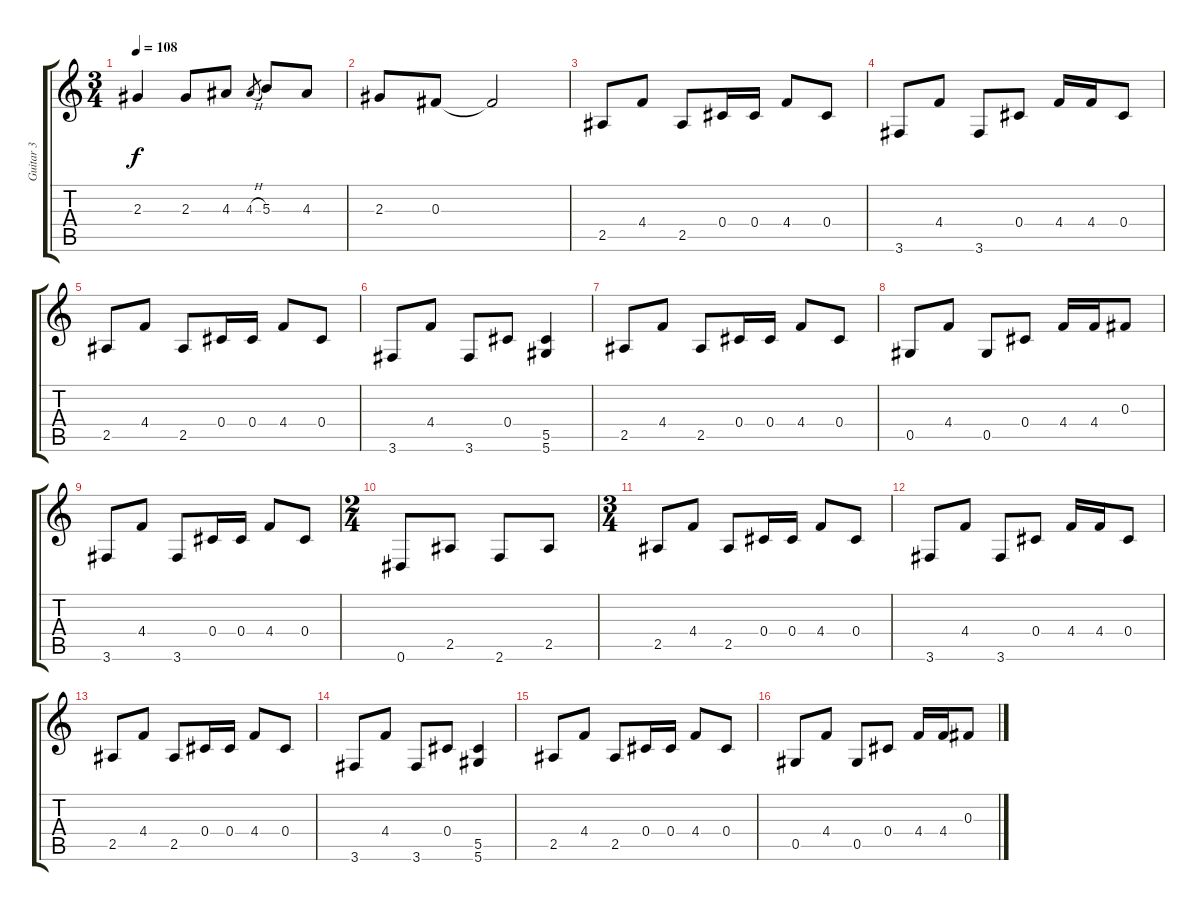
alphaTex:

\track ("Guitar 3" "Guitar 3") {instrument electricguitarclean}
\staff {score tabs}
\tuning (Eb4 Bb3 Gb3 Db3 Ab2 Eb2) {hide}
\ts (3 4)
\tempo 108
\clef g2
\ks c
2.3.4{dy f} 2.3.8 4.3.8 4.3{h}.8{gr} 5.3.8 4.3.8 |
2.3.8 0.3.8 0.3{t}.2 |
2.5.8 4.4.8 2.5.8 0.4.16 0.4.16 4.4.8 0.4.8 |
3.6.8 4.4.8 3.6.8 0.4.8 4.4.16 4.4.16 0.4.8 |
2.5.8 4.4.8 2.5.8 0.4.16 0.4.16 4.4.8 0.4.8 |
3.6.8 4.4.8 3.6.8 0.4.8 (5.5 5.6).4 |
2.5.8 4.4.8 2.5.8 0.4.16 0.4.16 4.4.8 0.4.8 |
0.5.8 4.4.8 0.5.8 0.4.8 4.4.16 4.4.16 0.3.8 |
3.6.8 4.4.8 3.6.8 0.4.16 0.4.16 4.4.8 0.4.8 |
\ts (2 4)
0.6.8 2.5.8 2.6.8 2.5.8 |
\ts (3 4)
2.5.8 4.4.8 2.5.8 0.4.16 0.4.16 4.4.8 0.4.8 |
3.6.8 4.4.8 3.6.8 0.4.8 4.4.16 4.4.16 0.4.8 |
2.5.8 4.4.8 2.5.8 0.4.16 0.4.16 4.4.8 0.4.8 |
3.6.8 4.4.8 3.6.8 0.4.8 (5.5 5.6).4 |
2.5.8 4.4.8 2.5.8 0.4.16 0.4.16 4.4.8 0.4.8 |
0.5.8 4.4.8 0.5.8 0.4.8 4.4.16 4.4.16 0.3.8
